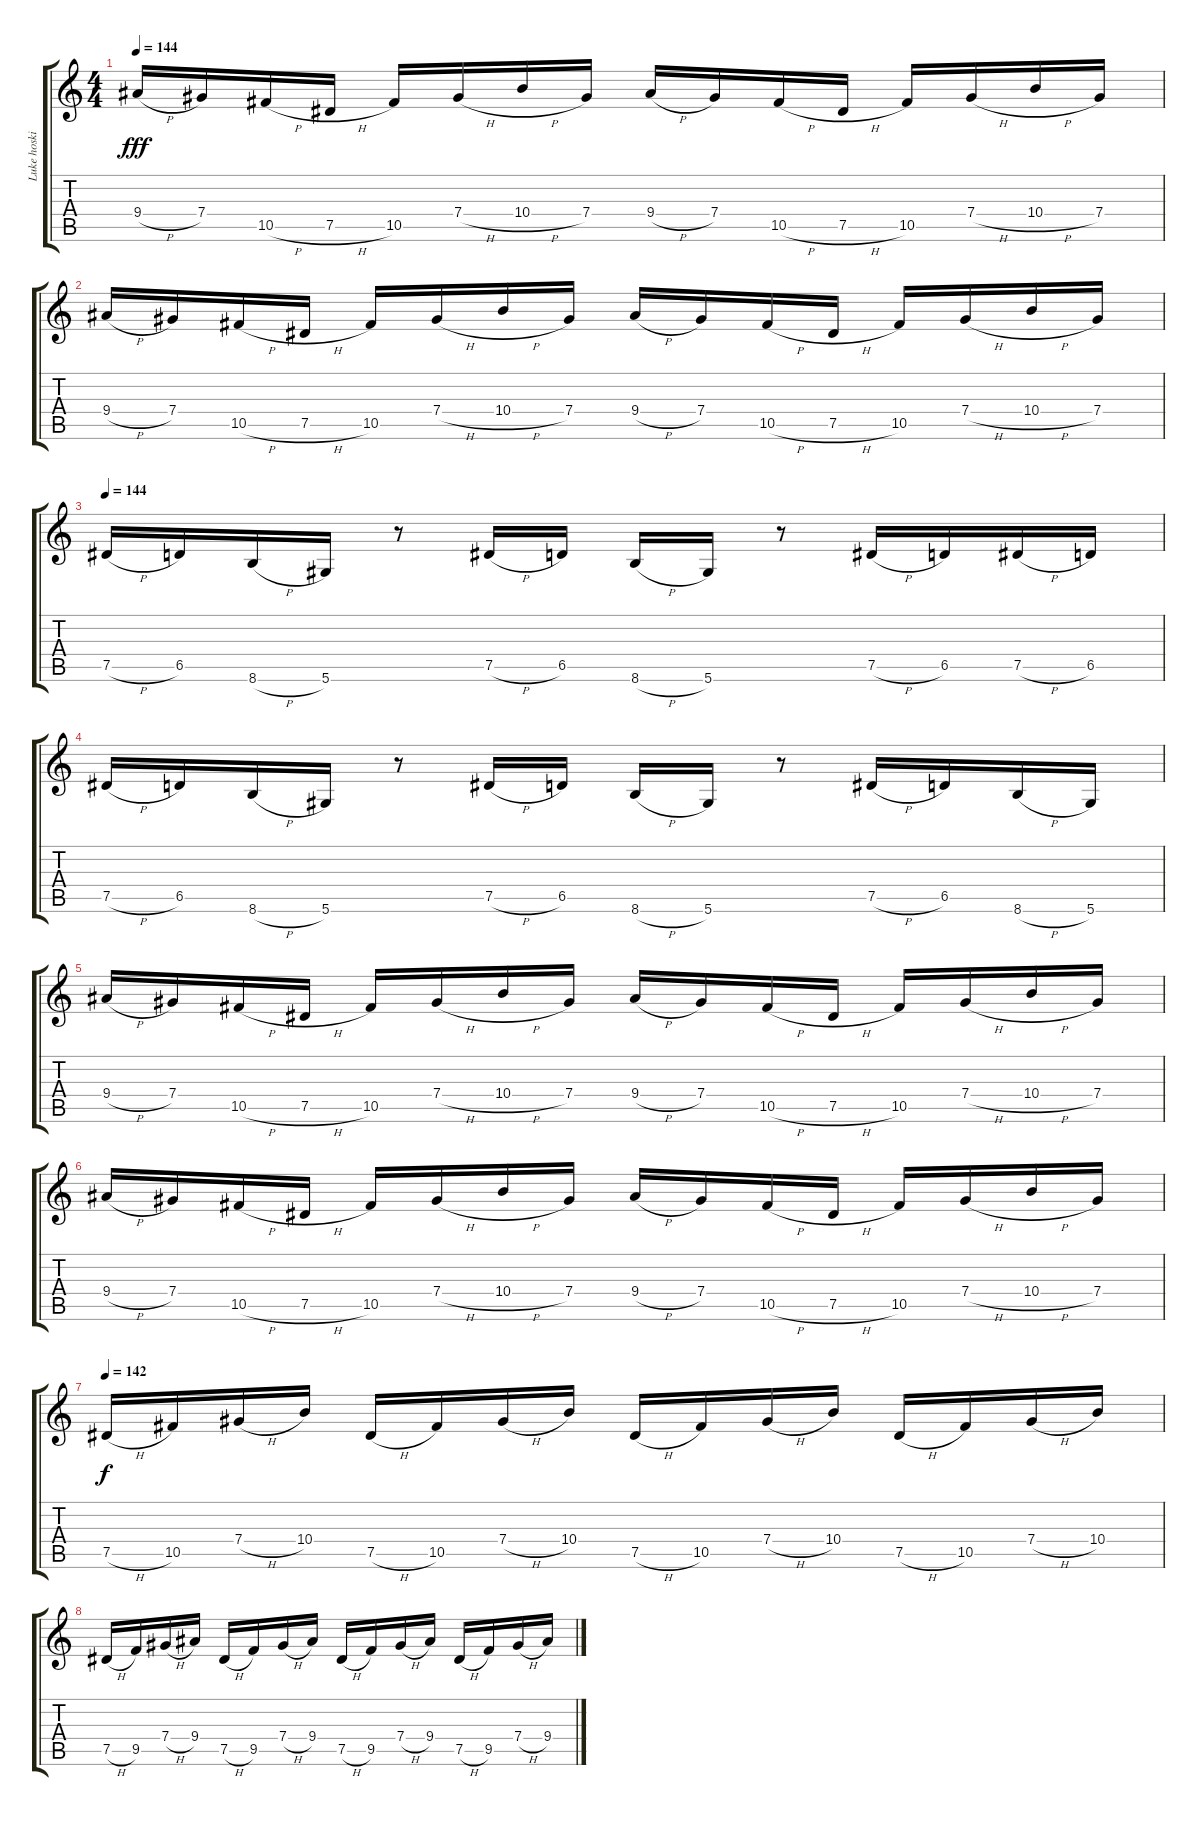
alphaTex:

\track ("Luke hoskin" "Luke hoski") {solo instrument distortionguitar}
\staff {score tabs}
\tuning (Eb4 Bb3 Gb3 Db3 Ab2 Eb2) {hide}
\ts (4 4)
\tempo 144
\clef g2
\ks c
9.4{h}.16{dy fff} 7.4.16 10.5{h}.16 7.5{h}.16 10.5.16 7.4{h}.16 10.4{h}.16 7.4.16 9.4{h}.16 7.4.16 10.5{h}.16 7.5{h}.16 10.5.16 7.4{h}.16 10.4{h}.16 7.4.16 |
9.4{h}.16 7.4.16 10.5{h}.16 7.5{h}.16 10.5.16 7.4{h}.16 10.4{h}.16 7.4.16 9.4{h}.16 7.4.16 10.5{h}.16 7.5{h}.16 10.5.16 7.4{h}.16 10.4{h}.16 7.4.16 |
\tempo 144
7.5{h}.16 6.5.16 8.6{h}.16 5.6.16 r.8 7.5{h}.16 6.5.16 8.6{h}.16 5.6.16 r.8 7.5{h}.16 6.5.16 7.5{h}.16 6.5.16 |
7.5{h}.16 6.5.16 8.6{h}.16 5.6.16 r.8 7.5{h}.16 6.5.16 8.6{h}.16 5.6.16 r.8 7.5{h}.16 6.5.16 8.6{h}.16 5.6.16 |
9.4{h}.16 7.4.16 10.5{h}.16 7.5{h}.16 10.5.16 7.4{h}.16 10.4{h}.16 7.4.16 9.4{h}.16 7.4.16 10.5{h}.16 7.5{h}.16 10.5.16 7.4{h}.16 10.4{h}.16 7.4.16 |
9.4{h}.16 7.4.16 10.5{h}.16 7.5{h}.16 10.5.16 7.4{h}.16 10.4{h}.16 7.4.16 9.4{h}.16 7.4.16 10.5{h}.16 7.5{h}.16 10.5.16 7.4{h}.16 10.4{h}.16 7.4.16 |
\tempo 142
7.5{h}.16{dy f} 10.5.16 7.4{h}.16 10.4.16 7.5{h}.16 10.5.16 7.4{h}.16 10.4.16 7.5{h}.16 10.5.16 7.4{h}.16 10.4.16 7.5{h}.16 10.5.16 7.4{h}.16 10.4.16 |
7.5{h}.16 9.5.16 7.4{h}.16 9.4.16 7.5{h}.16 9.5.16 7.4{h}.16 9.4.16 7.5{h}.16 9.5.16 7.4{h}.16 9.4.16 7.5{h}.16 9.5.16 7.4{h}.16 9.4.16
